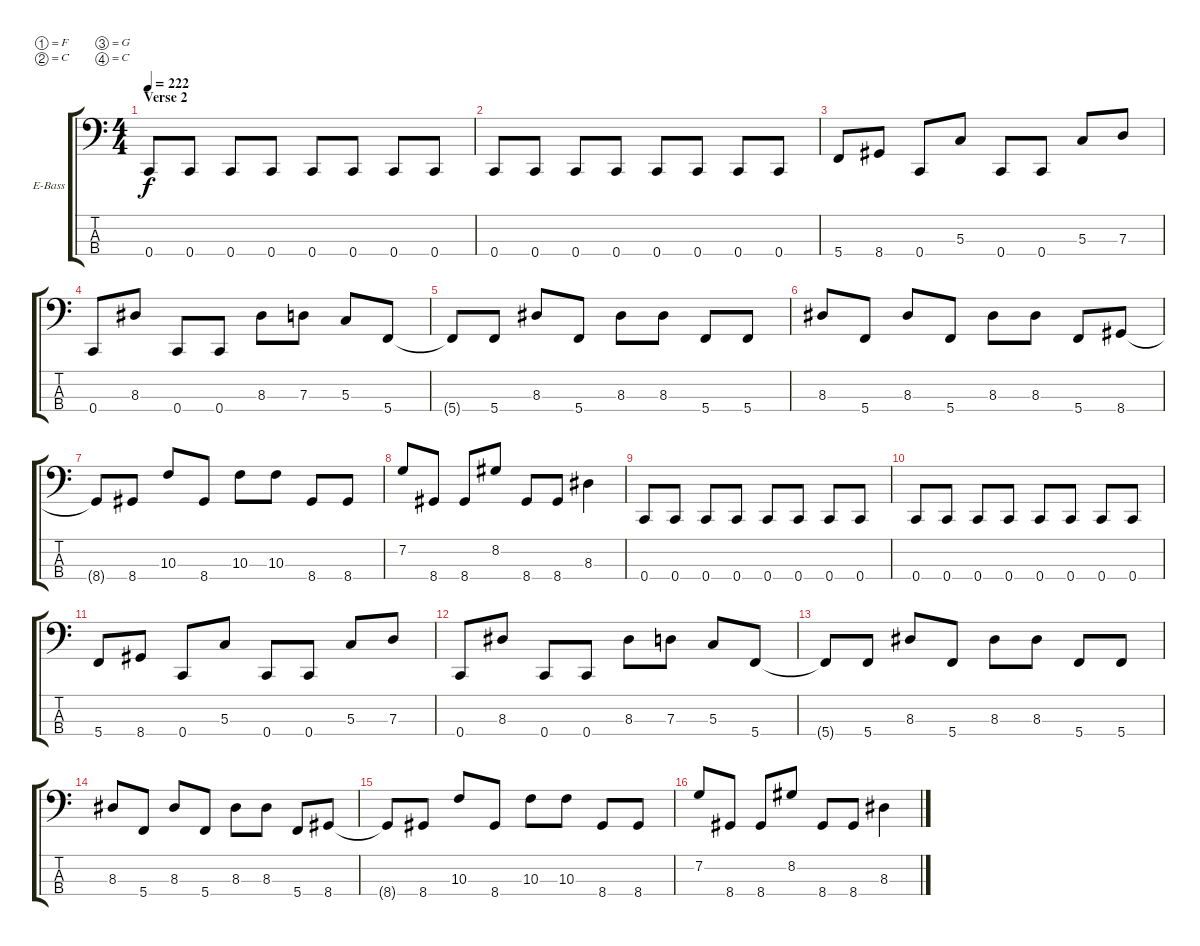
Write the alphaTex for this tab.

\defaultSystemsLayout 4
\bracketExtendMode groupsimilarinstruments
\firstSystemTrackNameOrientation horizontal
\otherSystemsTrackNameOrientation horizontal
\track ("Electric Bass" "E-Bass") {mute instrument electricbassfinger}
\staff {score tabs}
\tuning (F2 C2 G1 C1)
\ts (4 4)
\section ("" "Verse 2")
\tempo 222
\clef f4
\ks c
0.4.8{dy f} 0.4.8 0.4.8 0.4.8 0.4.8 0.4.8 0.4.8 0.4.8 |
0.4.8 0.4.8 0.4.8 0.4.8 0.4.8 0.4.8 0.4.8 0.4.8 |
5.4.8 8.4.8 0.4.8 5.3.8 0.4.8 0.4.8 5.3.8 7.3.8 |
0.4.8 8.3.8 0.4.8 0.4.8 8.3.8 7.3.8 5.3.8 5.4.8 |
5.4{t}.8 5.4.8 8.3.8 5.4.8 8.3.8 8.3.8 5.4.8 5.4.8 |
8.3.8 5.4.8 8.3.8 5.4.8 8.3.8 8.3.8 5.4.8 8.4.8 |
8.4{t}.8 8.4.8 10.3.8 8.4.8 10.3.8 10.3.8 8.4.8 8.4.8 |
7.2.8 8.4.8 8.4.8 8.2.8 8.4.8 8.4.8 8.3.4 |
0.4.8 0.4.8 0.4.8 0.4.8 0.4.8 0.4.8 0.4.8 0.4.8 |
0.4.8 0.4.8 0.4.8 0.4.8 0.4.8 0.4.8 0.4.8 0.4.8 |
5.4.8 8.4.8 0.4.8 5.3.8 0.4.8 0.4.8 5.3.8 7.3.8 |
0.4.8 8.3.8 0.4.8 0.4.8 8.3.8 7.3.8 5.3.8 5.4.8 |
5.4{t}.8 5.4.8 8.3.8 5.4.8 8.3.8 8.3.8 5.4.8 5.4.8 |
8.3.8 5.4.8 8.3.8 5.4.8 8.3.8 8.3.8 5.4.8 8.4.8 |
8.4{t}.8 8.4.8 10.3.8 8.4.8 10.3.8 10.3.8 8.4.8 8.4.8 |
7.2.8 8.4.8 8.4.8 8.2.8 8.4.8 8.4.8 8.3.4
